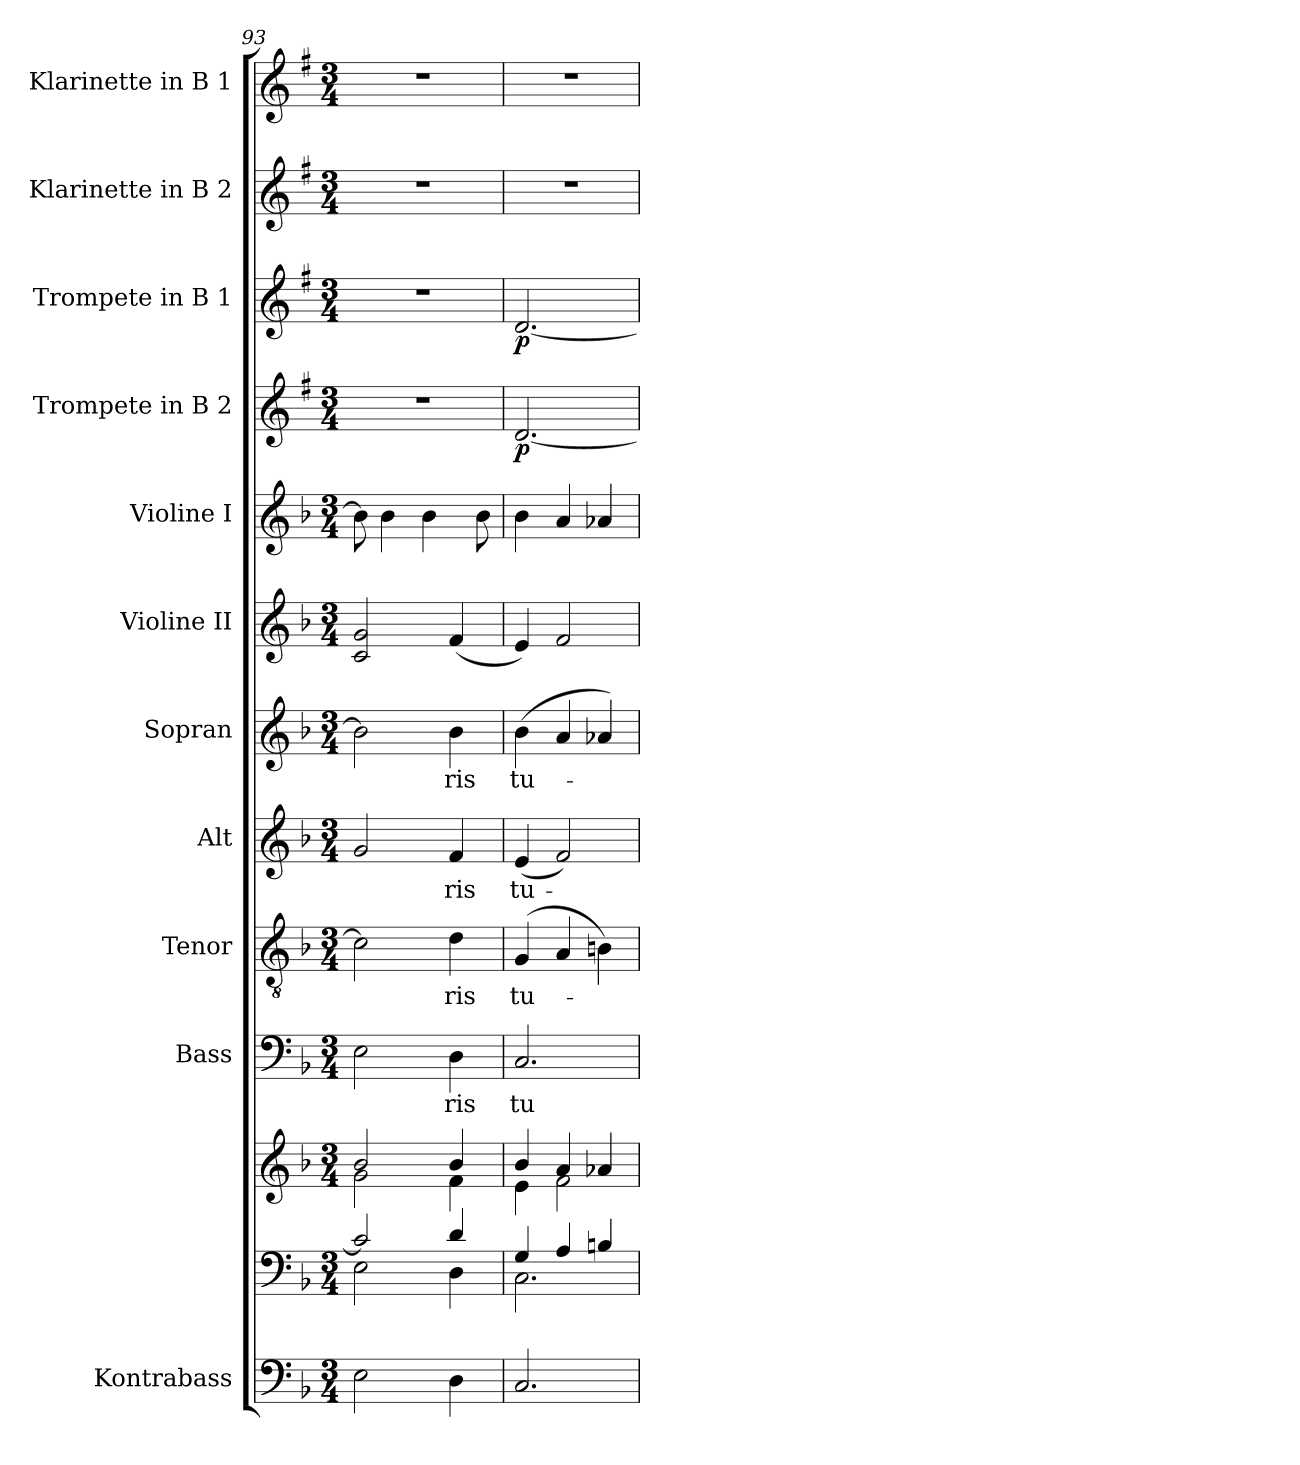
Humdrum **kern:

**kern	**kern	**kern	**kern	**text	**kern	**text	**kern	**text	**kern	**text	**kern	**kern	**kern	**dynam	**kern	**dynam	**kern	**kern
*part12	*part11	*part11	*part10	*part10	*part9	*part9	*part8	*part8	*part7	*part7	*part6	*part5	*part4	*part4	*part3	*part3	*part2	*part1
*staff13	*staff12	*staff11	*staff10	*staff10	*staff9	*staff9	*staff8	*staff8	*staff7	*staff7	*staff6	*staff5	*staff4	*staff4	*staff3	*staff3	*staff2	*staff1
*I"Kontrabass	*	*	*I"Bass	*	*I"Tenor	*	*I"Alt	*	*I"Sopran	*	*I"Violine II	*I"Violine I	*I"Trompete in B 2	*	*I"Trompete in B 1	*	*I"Klarinette in B 2	*I"Klarinette in B 1
*I'Kb.	*	*	*I'B	*	*I'T	*	*I'A	*	*I'S	*	*I'Vl. II	*I'Vl. I	*	*	*	*	*	*
*clefF4	*clefF4	*clefG2	*clefF4	*	*clefGv2	*	*clefG2	*	*clefG2	*	*clefG2	*clefG2	*clefG2	*	*clefG2	*	*clefG2	*clefG2
*ITrd7c12	*	*	*	*	*	*	*	*	*	*	*	*	*ITrd1c2	*	*ITrd1c2	*	*ITrd1c2	*ITrd1c2
*k[b-]	*k[b-]	*k[b-]	*k[b-]	*	*k[b-]	*	*k[b-]	*	*k[b-]	*	*k[b-]	*k[b-]	*k[b-]	*	*k[b-]	*	*k[b-]	*k[b-]
*F:	*F:	*F:	*F:	*	*F:	*	*F:	*	*F:	*	*F:	*F:	*F:	*	*F:	*	*F:	*F:
*M3/4	*M3/4	*M3/4	*M3/4	*	*M3/4	*	*M3/4	*	*M3/4	*	*M3/4	*M3/4	*M3/4	*	*M3/4	*	*M3/4	*M3/4
=93	=93	=93	=93	=93	=93	=93	=93	=93	=93	=93	=93	=93	=93	=93	=93	=93	=93	=93
*	*^	*^	*	*	*	*	*	*	*	*	*	*	*	*	*	*	*	*
2EE\	2c/]	2E\	2b-/	2g\	2E\	.	2c\]	.	2g/	.	2b-\]	.	2c/ 2g/	8b-\]	2.r	.	2.r	.	2.r	2.r
.	.	.	.	.	.	.	.	.	.	.	.	.	.	4b-\	.	.	.	.	.	.
.	.	.	.	.	.	.	.	.	.	.	.	.	.	4b-\	.	.	.	.	.	.
!	!	!	!	!	!	!LO:LY:b	!	!LO:LY:b	!	!LO:LY:b	!	!LO:LY:b	!	!	!	!	!	!	!	!
4DD\	4d/	4D\	4b-/	4f\	4D\	-ris	4d\	-ris	4f/	-ris	4b-\	-ris	(<4f/	.	.	.	.	.	.	.
.	.	.	.	.	.	.	.	.	.	.	.	.	.	8b-\	.	.	.	.	.	.
=94	=94	=94	=94	=94	=94	=94	=94	=94	=94	=94	=94	=94	=94	=94	=94	=94	=94	=94	=94	=94
!	!	!	!	!	!	!LO:LY:b	!	!LO:LY:b	!	!LO:LY:b	!	!LO:LY:b	!	!	!	!LO:DY:b	!	!LO:DY:b	!	!
2.CC/	4G/	2.C\	4b-/	4e\	2.C/	tu-	(<4G/	tu-	(<4e/	tu-	(<4b-\	tu-	4e/)	4b-\	[2.c/	p	[2.c/	p	2.r	2.r
.	4A/	.	4a/	2f\	.	.	4A/	.	2f/)	.	4a/	.	2f/	4a/	.	.	.	.	.	.
.	4Bn/	.	4a-X/	.	.	.	4Bn\)	.	.	.	4a-X/)	.	.	4a-X/	.	.	.	.	.	.
*	*v	*v	*	*	*	*	*	*	*	*	*	*	*	*	*	*	*	*	*	*
*	*	*v	*v	*	*	*	*	*	*	*	*	*	*	*	*	*	*	*	*
=	=	=	=	=	=	=	=	=	=	=	=	=	=	=	=	=	=	=
*-	*-	*-	*-	*-	*-	*-	*-	*-	*-	*-	*-	*-	*-	*-	*-	*-	*-	*-
